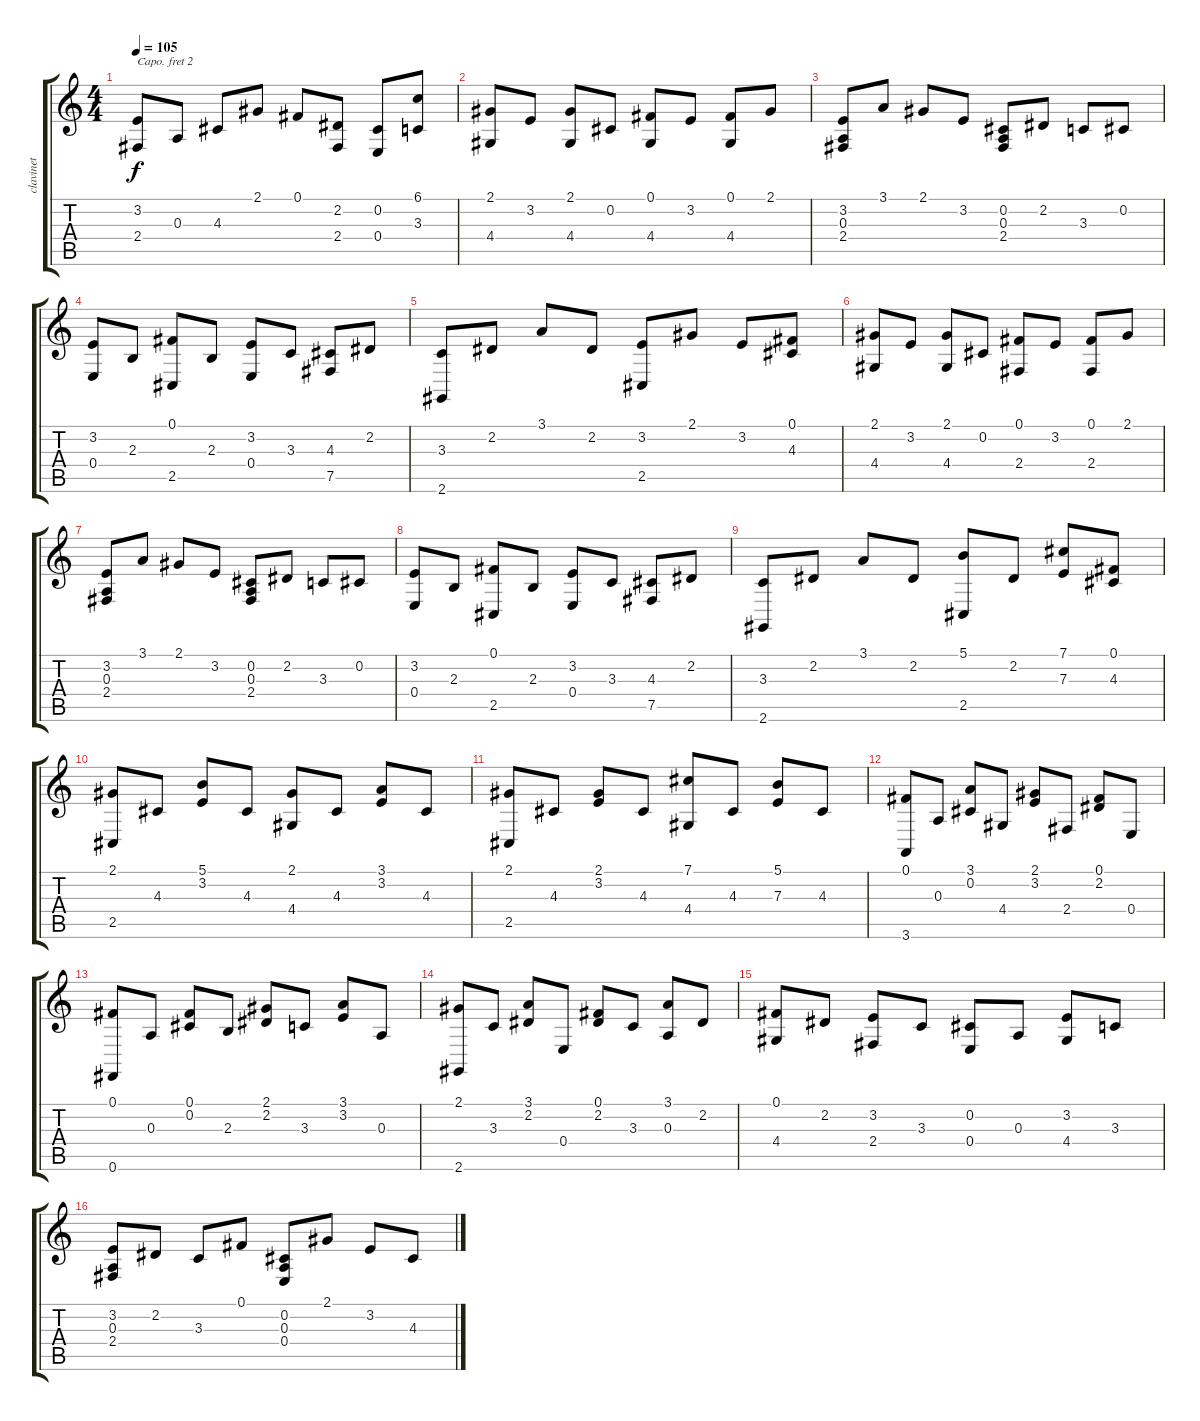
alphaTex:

\track ("clavinet" "clavinet") {instrument clavinet}
\staff {score tabs}
\capo 2
\tuning (E4 B3 G3 D3 A2 E2) {hide}
\ts (4 4)
\tempo 105
\clef g2
\ks c
(3.2 2.4).8{dy f} 0.3.8 4.3.8 2.1.8 0.1.8 (2.2 2.4).8 (0.2 0.4).8 (6.1 3.3).8 |
(2.1 4.4).8 3.2.8 (2.1 4.4).8 0.2.8 (0.1 4.4).8 3.2.8 (0.1 4.4).8 2.1.8 |
(3.2 0.3 2.4).8 3.1.8 2.1.8 3.2.8 (0.2 0.3 2.4).8 2.2.8 3.3.8 0.2.8 |
(3.2 0.4).8 2.3.8 (0.1 2.5).8 2.3.8 (3.2 0.4).8 3.3.8 (4.3 7.5).8 2.2.8 |
(3.3 2.6).8 2.2.8 3.1.8 2.2.8 (3.2 2.5).8 2.1.8 3.2.8 (0.1 4.3).8 |
(2.1 4.4).8 3.2.8 (2.1 4.4).8 0.2.8 (0.1 2.4).8 3.2.8 (0.1 2.4).8 2.1.8 |
(3.2 0.3 2.4).8 3.1.8 2.1.8 3.2.8 (0.2 0.3 2.4).8 2.2.8 3.3.8 0.2.8 |
(3.2 0.4).8 2.3.8 (0.1 2.5).8 2.3.8 (3.2 0.4).8 3.3.8 (4.3 7.5).8 2.2.8 |
(3.3 2.6).8 2.2.8 3.1.8 2.2.8 (5.1 2.5).8 2.2.8 (7.1 7.3).8 (0.1 4.3).8 |
(2.1 2.5).8 4.3.8 (5.1 3.2).8 4.3.8 (2.1 4.4).8 4.3.8 (3.1 3.2).8 4.3.8 |
(2.1 2.5).8 4.3.8 (2.1 3.2).8 4.3.8 (7.1 4.4).8 4.3.8 (5.1 7.3).8 4.3.8 |
(0.1 3.6).8 0.3.8 (3.1 0.2).8 4.4.8 (2.1 3.2).8 2.4.8 (0.1 2.2).8 0.4.8 |
(0.1 0.6).8 0.3.8 (0.1 0.2).8 2.3.8 (2.1 2.2).8 3.3.8 (3.1 3.2).8 0.3.8 |
(2.1 2.6).8 3.3.8 (3.1 2.2).8 0.4.8 (0.1 2.2).8 3.3.8 (3.1 0.3).8 2.2.8 |
(0.1 4.4).8 2.2.8 (3.2 2.4).8 3.3.8 (0.2 0.4).8 0.3.8 (3.2 4.4).8 3.3.8 |
(3.2 0.3 2.4).8 2.2.8 3.3.8 0.1.8 (0.2 0.3 0.4).8 2.1.8 3.2.8 4.3.8
